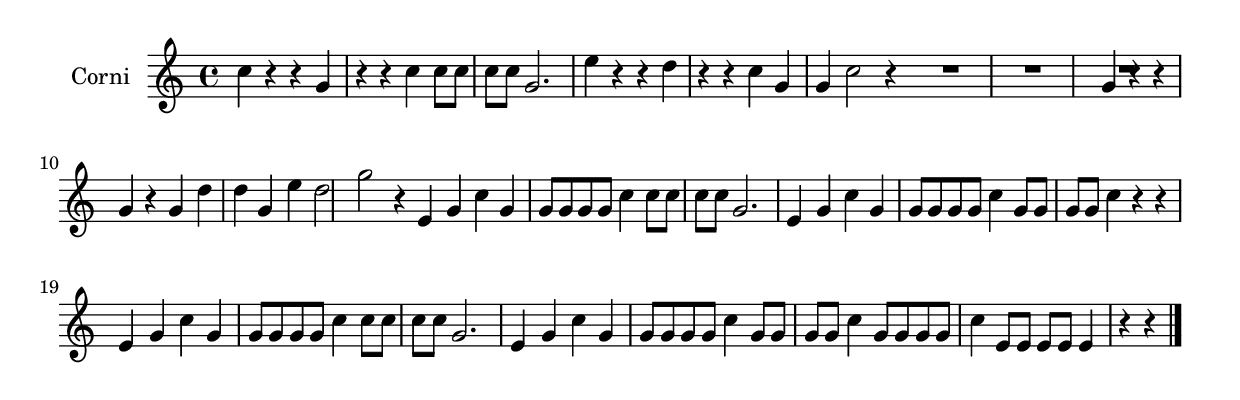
\new Staff  {
	\set Staff.instrumentName="Corni"
	\set Staff.midiInstrument="french horn"
	\transposition d
	\key c \major
	\clef treble
	\relative c'' {
		c4 r r |
		g r r |
		c c8 c c c |
		g2. |
		e'4 r r |
		d r r |
		c g g |
		c2 r4 \bar ":|:" 
		R2.*3 |
		g4 r r |
		g r g |
		d' d g, |
		e' d2 |
		g r4 \bar ":|:" 
		e,4 g c |
		g g8 g g g |
		c4 c8 c c c |
		g2. |
		e4 g c |
		g g8 g g g |
		c4 g8 g g g |
		c4 r r |
		e,4 g c |
		g g8 g g g |
		c4 c8 c c c |
		g2. |
		e4 g c |
		g g8 g g g |
		c4 g8 g g g |
		c4 g8 g g g |
		c4 e,8 e e e |
		e4 r r |
	\bar "|."
	}

}
